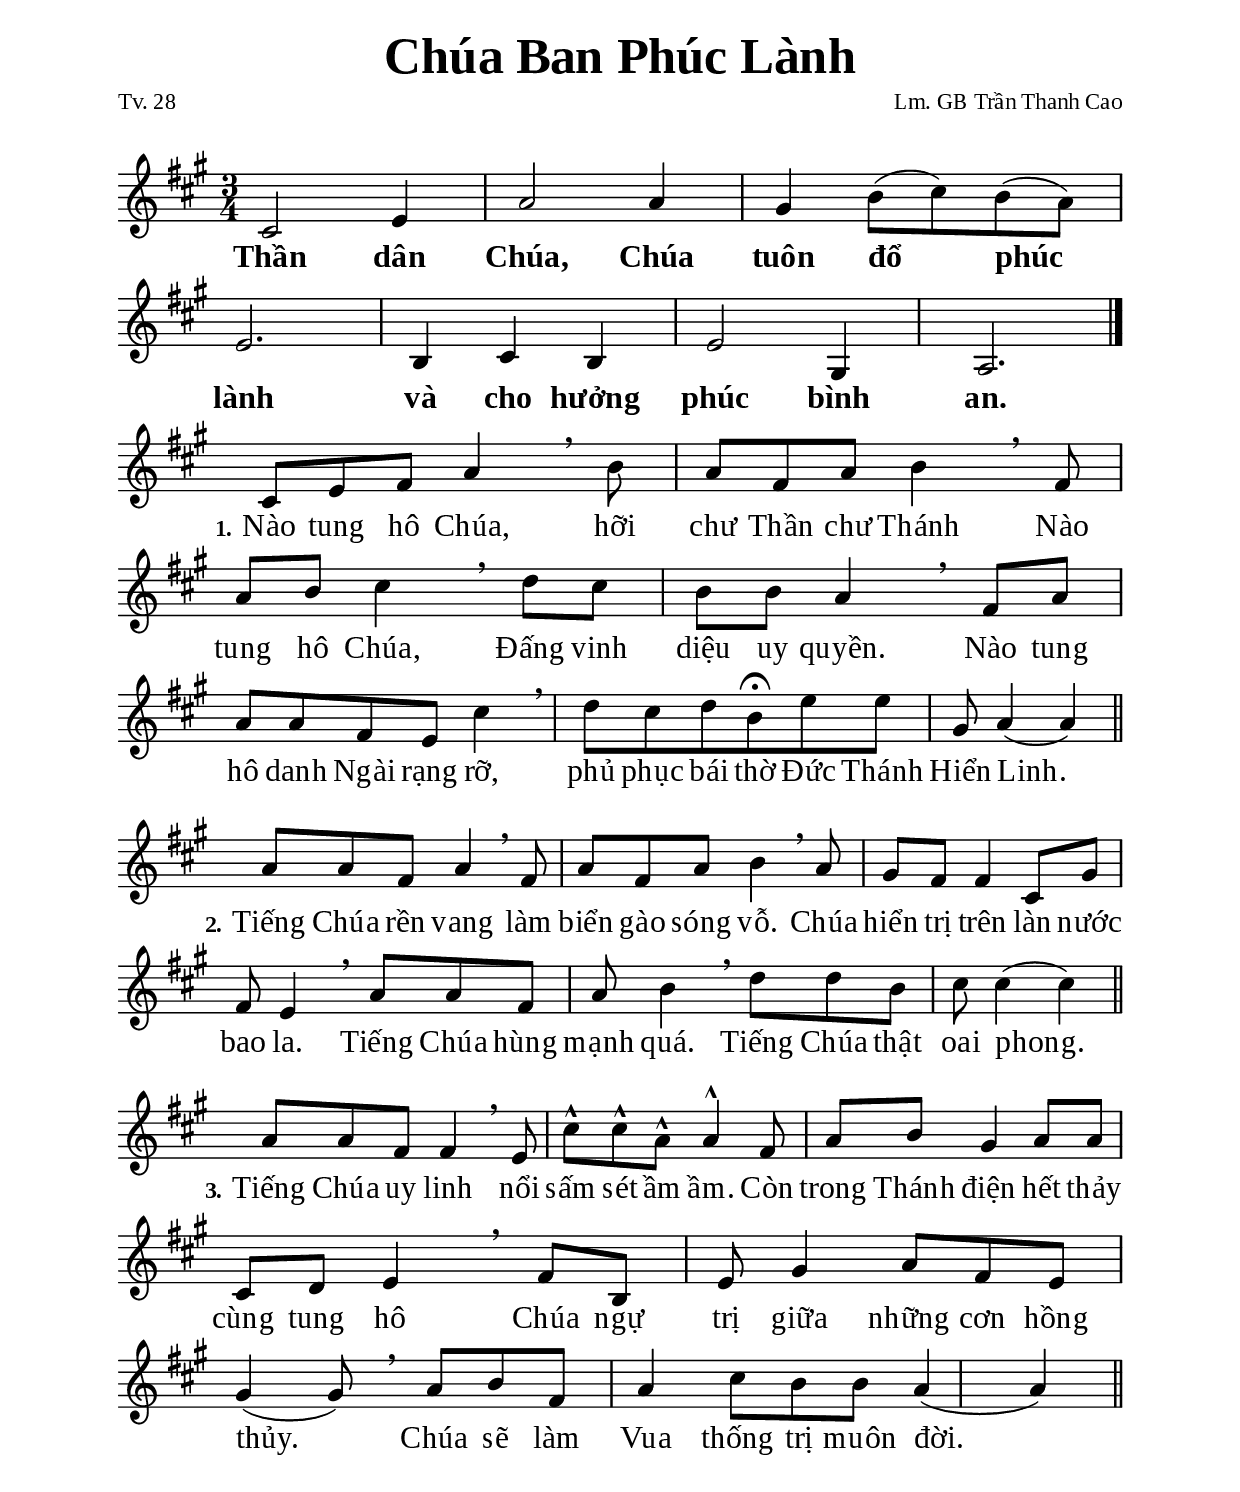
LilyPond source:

% Cài đặt chung
\version "2.20.0"
\include "english.ly"

\header {
  title = \markup { \fontsize #3 "Chúa Ban Phúc Lành" }
  poet = "Tv. 28"
  composer = "Lm. GB Trần Thanh Cao"
  arranger = " "
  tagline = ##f
}

\paper {
  #(set-paper-size "a4")
  top-margin = 10\mm
  bottom-margin = 10\mm
  left-margin = 20\mm
  right-margin = 20\mm
  indent = #0
  #(define fonts
    (make-pango-font-tree
      "Liberation Serif"
      "Liberation Serif"
      "Liberation Serif"
      (/ 20 20)))
  page-count = #1
}

% Nhạc điệp khúc
nhacDiepKhuc= \relative c' {
  cs2 e4 |
  a2 a4 |
  gs4 b8 (cs) b (a) |
  e2. |
  b4 cs b |
  e2 gs,4 |
  a2. \bar "|."
}

% Nhạc phiên khúc
nhacPhienKhucMot = \relative c' {
  cs8 e fs a4 \breathe
  b8 a fs a b4 \breathe
  fs8 a b cs4 \breathe
  d8 cs b b a4 \breathe
  fs8 a a a fs e cs'4 \breathe
  d8 cs d b \fermata
  e e gs, a4 (a) \bar "||"
}

nhacPhienKhucHai = \relative c'' {
  a8 a fs a4 \breathe
  fs8 a fs a b4 \breathe
  a8 gs fs fs4 cs8 gs' fs e4 \breathe
  a8 a fs a b4 \breathe
  d8 d b cs cs4 (cs) \bar "||"
}

nhacPhienKhucBa = \relative c'' {
  a8 a fs fs4 \breathe
  e8 cs'^^ cs^^ a^^ a4^^
  fs8 a b gs4 a8 a cs, d e4 \breathe
  fs8 b, e gs4 a8 fs e gs4 (gs8) \breathe
  a b fs a4 cs8 b b a4 (a) \bar "||"
}

% Lời điệp khúc
loiDiepKhuc = \lyricmode {
  \override Lyrics.LyricText.font-series = #'bold
  Thần dân Chúa, Chúa tuôn đổ phúc lành
  và cho hưởng phúc bình an.
}

% Lời phiên khúc
loiPhienKhucMot = \lyricmode {
  \set stanza = #"1."
  Nào tung hô Chúa, hỡi chư Thần chư Thánh
  Nào tung hô Chúa, Đấng vinh diệu uy quyền.
  Nào tung hô danh Ngài rạng rỡ,
  phủ phục bái thờ Đức Thánh Hiển Linh.
}

loiPhienKhucHai = \lyricmode {
  \set stanza = #"2."
  Tiếng Chúa rền vang làm biển gào sóng vỗ.
  Chúa hiển trị trên làn nước bao la.
  Tiếng Chúa hùng mạnh quá.
  Tiếng Chúa thật oai phong.
}

loiPhienKhucBa = \lyricmode {
  \set stanza = #"3."
  Tiếng Chúa uy linh nổi sấm sét ầm ầm.
  Còn trong Thánh điện hết thảy cùng tung hô
  Chúa ngự trị giữa những cơn hồng thủy.
  Chúa sẽ làm Vua thống trị muôn đời.
}

% Dàn trang
\score {
  \new ChoirStaff <<
    \new Staff = diepKhuc \with {
        \consists "Merge_rests_engraver"
        \magnifyStaff #(magstep +1)
      }
      <<
      \new Voice = beSop {
        \key a \major \time 3/4 \stemNeutral \nhacDiepKhuc
      }
    >>
    \new Lyrics \lyricsto beSop \loiDiepKhuc
  >>
  \layout {
    \override Lyrics.LyricText.font-series = #'bold
    \override Lyrics.LyricText.font-size = #+3
    \override Lyrics.LyricSpace.minimum-distance = #0.5
    \override Score.BarNumber.break-visibility = ##(#f #f #f)
    \override Score.SpacingSpanner.uniform-stretching = ##t
  }
}

\score {
  \new ChoirStaff <<
    \new Staff = phienKhuc \with {
        \magnifyStaff #(magstep +1)
      }
      <<
      \new Voice = beSop {
        \key a \major \time 3/4 \nhacPhienKhucMot
      }
    >>
    \new Lyrics \lyricsto beSop \loiPhienKhucMot
  >>
  \layout {
    \override Staff.TimeSignature.transparent = ##t
    \override Lyrics.LyricText.font-size = #+3
    \override Lyrics.LyricSpace.minimum-distance = #0.5
    \override Score.BarNumber.break-visibility = ##(#f #f #f)
    \override Score.SpacingSpanner.uniform-stretching = ##t
    \set Score.barAlways = ##t
    \set Score.defaultBarType = ""
  } 
}

\score {
  \new ChoirStaff <<
    \new Staff = phienKhuc \with {
        \magnifyStaff #(magstep +1)
      }
      <<
      \new Voice = beSop {
        \key a \major \time 3/4 \nhacPhienKhucHai
      }
    >>
    \new Lyrics \lyricsto beSop \loiPhienKhucHai
  >>
  \layout {
    \override Staff.TimeSignature.transparent = ##t
    \override Lyrics.LyricText.font-size = #+3
    \override Lyrics.LyricSpace.minimum-distance = #0.5
    \override Score.BarNumber.break-visibility = ##(#f #f #f)
    \override Score.SpacingSpanner.uniform-stretching = ##t
    \set Score.barAlways = ##t
    \set Score.defaultBarType = ""
  } 
}

\score {
  \new ChoirStaff <<
    \new Staff = phienKhuc \with {
        \magnifyStaff #(magstep +1)
      }
      <<
      \new Voice = beSop {
        \key a \major \time 3/4 \nhacPhienKhucBa
      }
    >>
    \new Lyrics \lyricsto beSop \loiPhienKhucBa
  >>
  \layout {
    \override Staff.TimeSignature.transparent = ##t
    \override Lyrics.LyricText.font-size = #+3
    \override Lyrics.LyricSpace.minimum-distance = #0.5
    \override Score.BarNumber.break-visibility = ##(#f #f #f)
    \override Score.SpacingSpanner.uniform-stretching = ##t
    \set Score.barAlways = ##t
    \set Score.defaultBarType = ""
  } 
}
